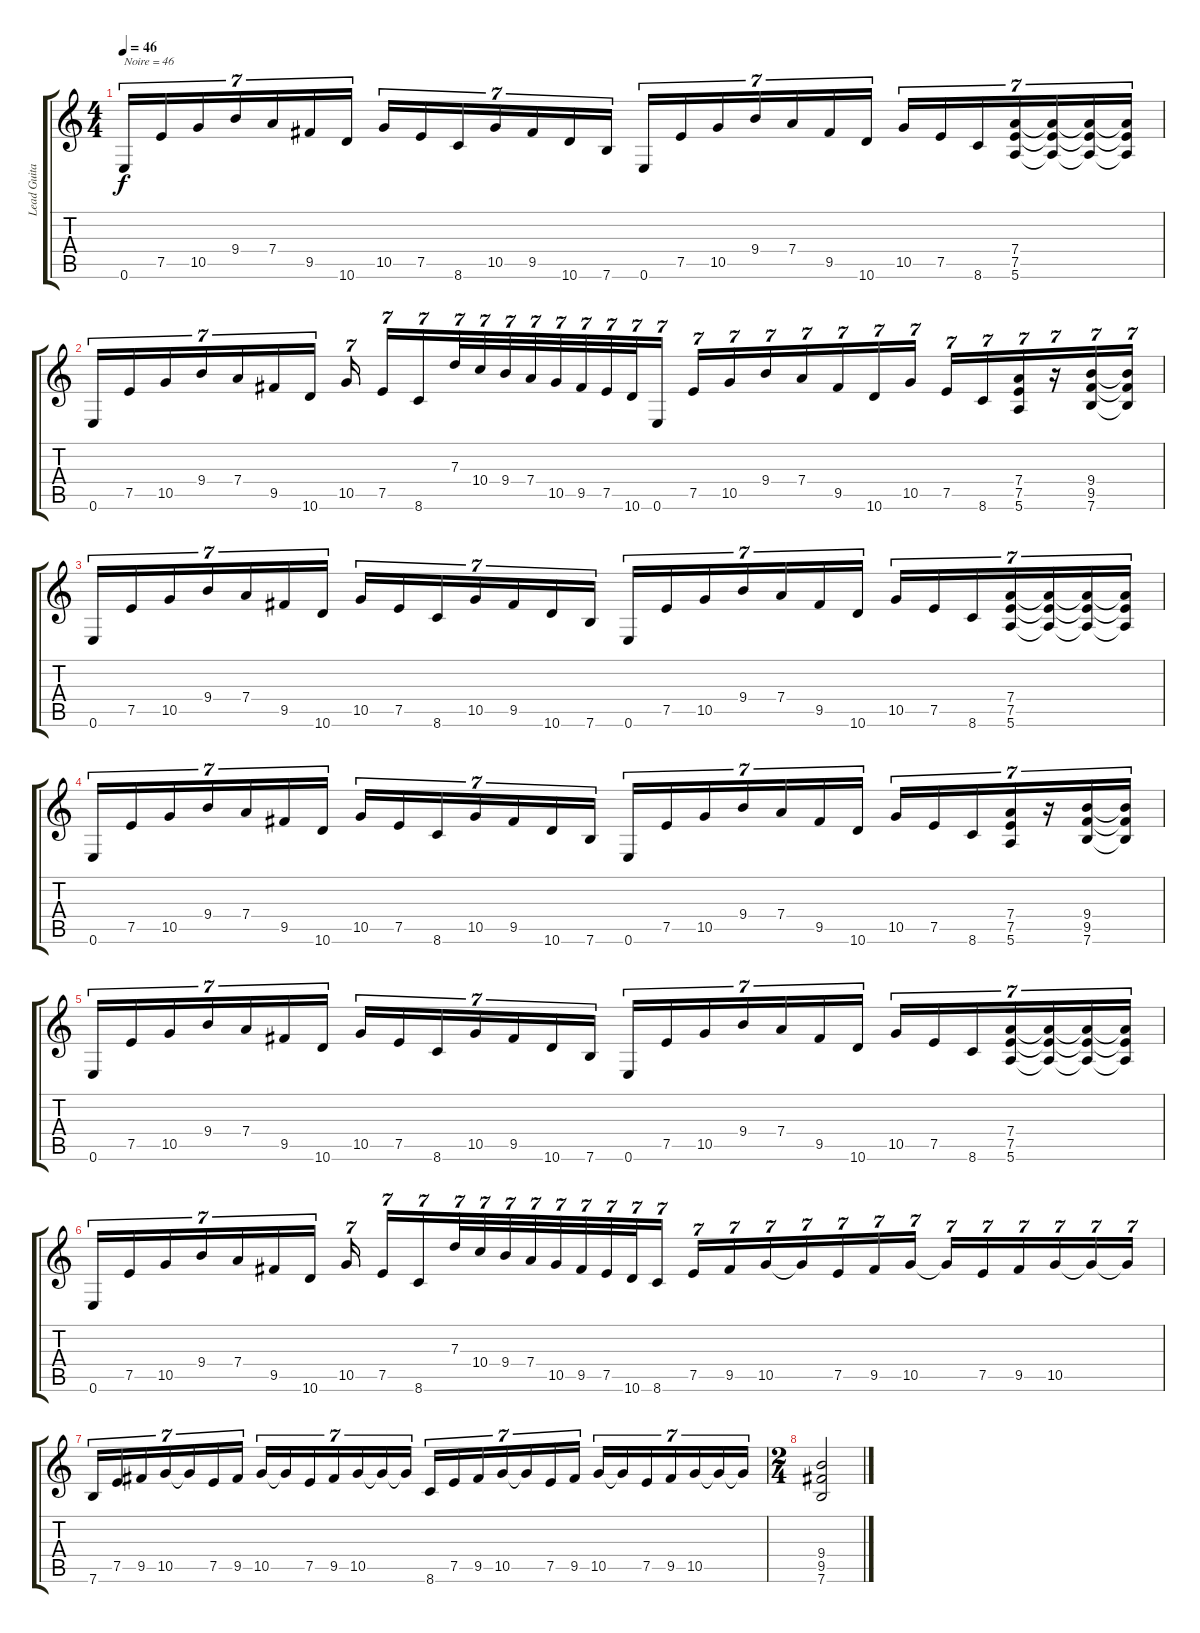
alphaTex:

\track ("Lead Guitar (P.Rondat)" "Lead Guita") {instrument overdrivenguitar}
\staff {score tabs}
\tuning (E4 B3 G3 D3 A2 E2) {hide}
\ts (4 4)
\tempo 46
\clef g2
\ks c
0.6.16{tu (7 4) txt "Noire = 46" dy f instrument overdrivenguitar} 7.5.16{tu (7 4)} 10.5.16{tu (7 4)} 9.4.16{tu (7 4)} 7.4.16{tu (7 4)} 9.5.16{tu (7 4)} 10.6.16{tu (7 4)} 10.5.16{tu (7 4)} 7.5.16{tu (7 4)} 8.6.16{tu (7 4)} 10.5.16{tu (7 4)} 9.5.16{tu (7 4)} 10.6.16{tu (7 4)} 7.6.16{tu (7 4)} 0.6.16{tu (7 4)} 7.5.16{tu (7 4)} 10.5.16{tu (7 4)} 9.4.16{tu (7 4)} 7.4.16{tu (7 4)} 9.5.16{tu (7 4)} 10.6.16{tu (7 4)} 10.5.16{tu (7 4)} 7.5.16{tu (7 4)} 8.6.16{tu (7 4)} (7.4 7.5 5.6).16{tu (7 4)} (7.4{t} 7.5{t} 5.6{t}).16{tu (7 4)} (7.4{t} 7.5{t} 5.6{t}).16{tu (7 4)} (7.4{t} 7.5{t} 5.6{t}).16{tu (7 4)} |
0.6.16{tu (7 4)} 7.5.16{tu (7 4)} 10.5.16{tu (7 4)} 9.4.16{tu (7 4)} 7.4.16{tu (7 4)} 9.5.16{tu (7 4)} 10.6.16{tu (7 4)} 10.5.16{tu (7 4)} 7.5.16{tu (7 4)} 8.6.16{tu (7 4)} 7.3.32{tu (7 4)} 10.4.32{tu (7 4)} 9.4.32{tu (7 4)} 7.4.32{tu (7 4)} 10.5.32{tu (7 4)} 9.5.32{tu (7 4)} 7.5.32{tu (7 4)} 10.6.32{tu (7 4)} 0.6.16{tu (7 4)} 7.5.16{tu (7 4)} 10.5.16{tu (7 4)} 9.4.16{tu (7 4)} 7.4.16{tu (7 4)} 9.5.16{tu (7 4)} 10.6.16{tu (7 4)} 10.5.16{tu (7 4)} 7.5.16{tu (7 4)} 8.6.16{tu (7 4)} (7.4 7.5 5.6).16{tu (7 4)} r.16{tu (7 4)} (9.4 9.5 7.6).16{tu (7 4)} (9.4{t} 9.5{t} 7.6{t}).16{tu (7 4)} |
0.6.16{tu (7 4)} 7.5.16{tu (7 4)} 10.5.16{tu (7 4)} 9.4.16{tu (7 4)} 7.4.16{tu (7 4)} 9.5.16{tu (7 4)} 10.6.16{tu (7 4)} 10.5.16{tu (7 4)} 7.5.16{tu (7 4)} 8.6.16{tu (7 4)} 10.5.16{tu (7 4)} 9.5.16{tu (7 4)} 10.6.16{tu (7 4)} 7.6.16{tu (7 4)} 0.6.16{tu (7 4)} 7.5.16{tu (7 4)} 10.5.16{tu (7 4)} 9.4.16{tu (7 4)} 7.4.16{tu (7 4)} 9.5.16{tu (7 4)} 10.6.16{tu (7 4)} 10.5.16{tu (7 4)} 7.5.16{tu (7 4)} 8.6.16{tu (7 4)} (7.4 7.5 5.6).16{tu (7 4)} (7.4{t} 7.5{t} 5.6{t}).16{tu (7 4)} (7.4{t} 7.5{t} 5.6{t}).16{tu (7 4)} (7.4{t} 7.5{t} 5.6{t}).16{tu (7 4)} |
0.6.16{tu (7 4)} 7.5.16{tu (7 4)} 10.5.16{tu (7 4)} 9.4.16{tu (7 4)} 7.4.16{tu (7 4)} 9.5.16{tu (7 4)} 10.6.16{tu (7 4)} 10.5.16{tu (7 4)} 7.5.16{tu (7 4)} 8.6.16{tu (7 4)} 10.5.16{tu (7 4)} 9.5.16{tu (7 4)} 10.6.16{tu (7 4)} 7.6.16{tu (7 4)} 0.6.16{tu (7 4)} 7.5.16{tu (7 4)} 10.5.16{tu (7 4)} 9.4.16{tu (7 4)} 7.4.16{tu (7 4)} 9.5.16{tu (7 4)} 10.6.16{tu (7 4)} 10.5.16{tu (7 4)} 7.5.16{tu (7 4)} 8.6.16{tu (7 4)} (7.4 7.5 5.6).16{tu (7 4)} r.16{tu (7 4)} (9.4 9.5 7.6).16{tu (7 4)} (9.4{t} 9.5{t} 7.6{t}).16{tu (7 4)} |
0.6.16{tu (7 4)} 7.5.16{tu (7 4)} 10.5.16{tu (7 4)} 9.4.16{tu (7 4)} 7.4.16{tu (7 4)} 9.5.16{tu (7 4)} 10.6.16{tu (7 4)} 10.5.16{tu (7 4)} 7.5.16{tu (7 4)} 8.6.16{tu (7 4)} 10.5.16{tu (7 4)} 9.5.16{tu (7 4)} 10.6.16{tu (7 4)} 7.6.16{tu (7 4)} 0.6.16{tu (7 4)} 7.5.16{tu (7 4)} 10.5.16{tu (7 4)} 9.4.16{tu (7 4)} 7.4.16{tu (7 4)} 9.5.16{tu (7 4)} 10.6.16{tu (7 4)} 10.5.16{tu (7 4)} 7.5.16{tu (7 4)} 8.6.16{tu (7 4)} (7.4 7.5 5.6).16{tu (7 4)} (7.4{t} 7.5{t} 5.6{t}).16{tu (7 4)} (7.4{t} 7.5{t} 5.6{t}).16{tu (7 4)} (7.4{t} 7.5{t} 5.6{t}).16{tu (7 4)} |
0.6.16{tu (7 4)} 7.5.16{tu (7 4)} 10.5.16{tu (7 4)} 9.4.16{tu (7 4)} 7.4.16{tu (7 4)} 9.5.16{tu (7 4)} 10.6.16{tu (7 4)} 10.5.16{tu (7 4)} 7.5.16{tu (7 4)} 8.6.16{tu (7 4)} 7.3.32{tu (7 4)} 10.4.32{tu (7 4)} 9.4.32{tu (7 4)} 7.4.32{tu (7 4)} 10.5.32{tu (7 4)} 9.5.32{tu (7 4)} 7.5.32{tu (7 4)} 10.6.32{tu (7 4)} 8.6.16{tu (7 4)} 7.5.16{tu (7 4)} 9.5.16{tu (7 4)} 10.5.16{tu (7 4)} 10.5{t}.16{tu (7 4)} 7.5.16{tu (7 4)} 9.5.16{tu (7 4)} 10.5.16{tu (7 4)} 10.5{t}.16{tu (7 4)} 7.5.16{tu (7 4)} 9.5.16{tu (7 4)} 10.5.16{tu (7 4)} 10.5{t}.16{tu (7 4)} 10.5{t}.16{tu (7 4)} |
7.6.16{tu (7 4)} 7.5.16{tu (7 4)} 9.5.16{tu (7 4)} 10.5.16{tu (7 4)} 10.5{t}.16{tu (7 4)} 7.5.16{tu (7 4)} 9.5.16{tu (7 4)} 10.5.16{tu (7 4)} 10.5{t}.16{tu (7 4)} 7.5.16{tu (7 4)} 9.5.16{tu (7 4)} 10.5.16{tu (7 4)} 10.5{t}.16{tu (7 4)} 10.5{t}.16{tu (7 4)} 8.6.16{tu (7 4)} 7.5.16{tu (7 4)} 9.5.16{tu (7 4)} 10.5.16{tu (7 4)} 10.5{t}.16{tu (7 4)} 7.5.16{tu (7 4)} 9.5.16{tu (7 4)} 10.5.16{tu (7 4)} 10.5{t}.16{tu (7 4)} 7.5.16{tu (7 4)} 9.5.16{tu (7 4)} 10.5.16{tu (7 4)} 10.5{t}.16{tu (7 4)} 10.5{t}.16{tu (7 4)} |
\ts (2 4)
(9.4 9.5 7.6).2
